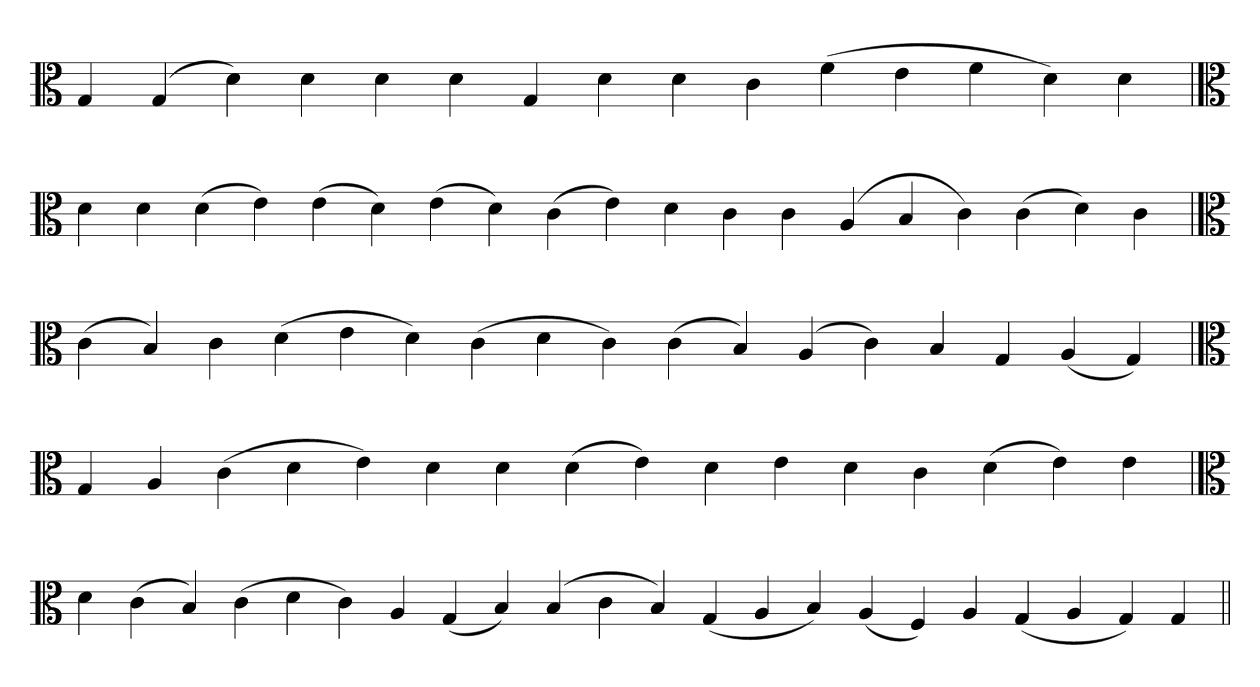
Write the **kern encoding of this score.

**kern
*part1
*staff1
*clefC3
=
4G
(4G
4d)
4d
4d
4d
4G
4d
4d
4c
(4f
4e
4f
4d)
4d
=`
*clefC3
4d
4d
(4d
4e)
(4e
4d)
(4e
4d)
(4c
4e)
4d
4c
4c
(4A
4B
4c)
(4c
4d)
4c
='
*clefC3
(4c
4B)
4c
(4d
4e
4d)
(4c
4d
4c)
(4c
4B)
(4A
4c)
4B
4G
(4A
4G)
=
*clefC3
4G
4A
(4c
4d
4e)
4d
4d
(4d
4e)
4d
4e
4d
4c
(4d
4e)
4e
='
*clefC3
4d
(4c
4B)
(4c
4d
4c)
4A
(4G
4B)
(4B
4c
4B)
(4G
4A
4B)
(4A
4F)
4A
(4G
4A
4G)
4G
=||
*-
